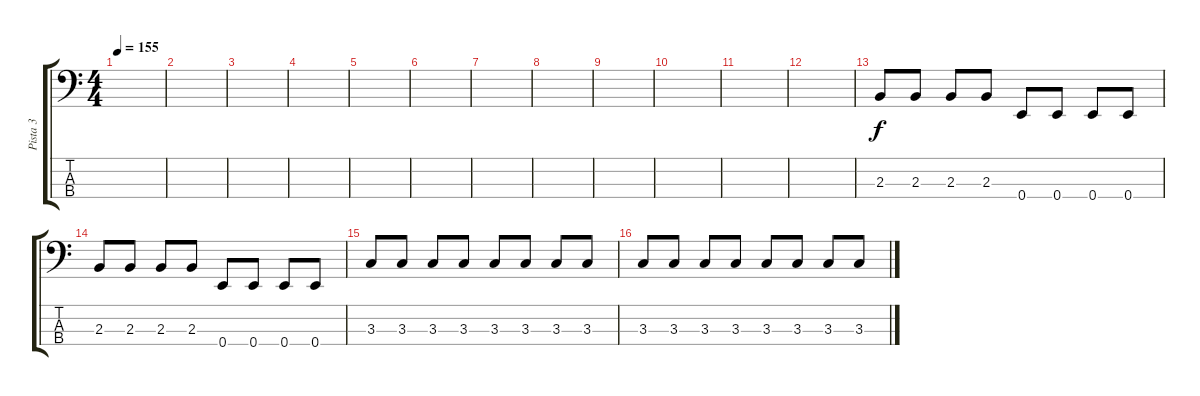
\track ("Pista 3" "Pista 3") {instrument electricbassfinger}
\staff {score tabs}
\tuning (G2 D2 A1 E1) {hide}
\ts (4 4)
\tempo 155
\clef f4
\ks c
|
|
|
|
|
|
|
|
|
|
|
|
2.3.8 2.3.8 2.3.8 2.3.8 0.4.8 0.4.8 0.4.8 0.4.8 |
2.3.8 2.3.8 2.3.8 2.3.8 0.4.8 0.4.8 0.4.8 0.4.8 |
3.3.8 3.3.8 3.3.8 3.3.8 3.3.8 3.3.8 3.3.8 3.3.8 |
3.3.8 3.3.8 3.3.8 3.3.8 3.3.8 3.3.8 3.3.8 3.3.8
